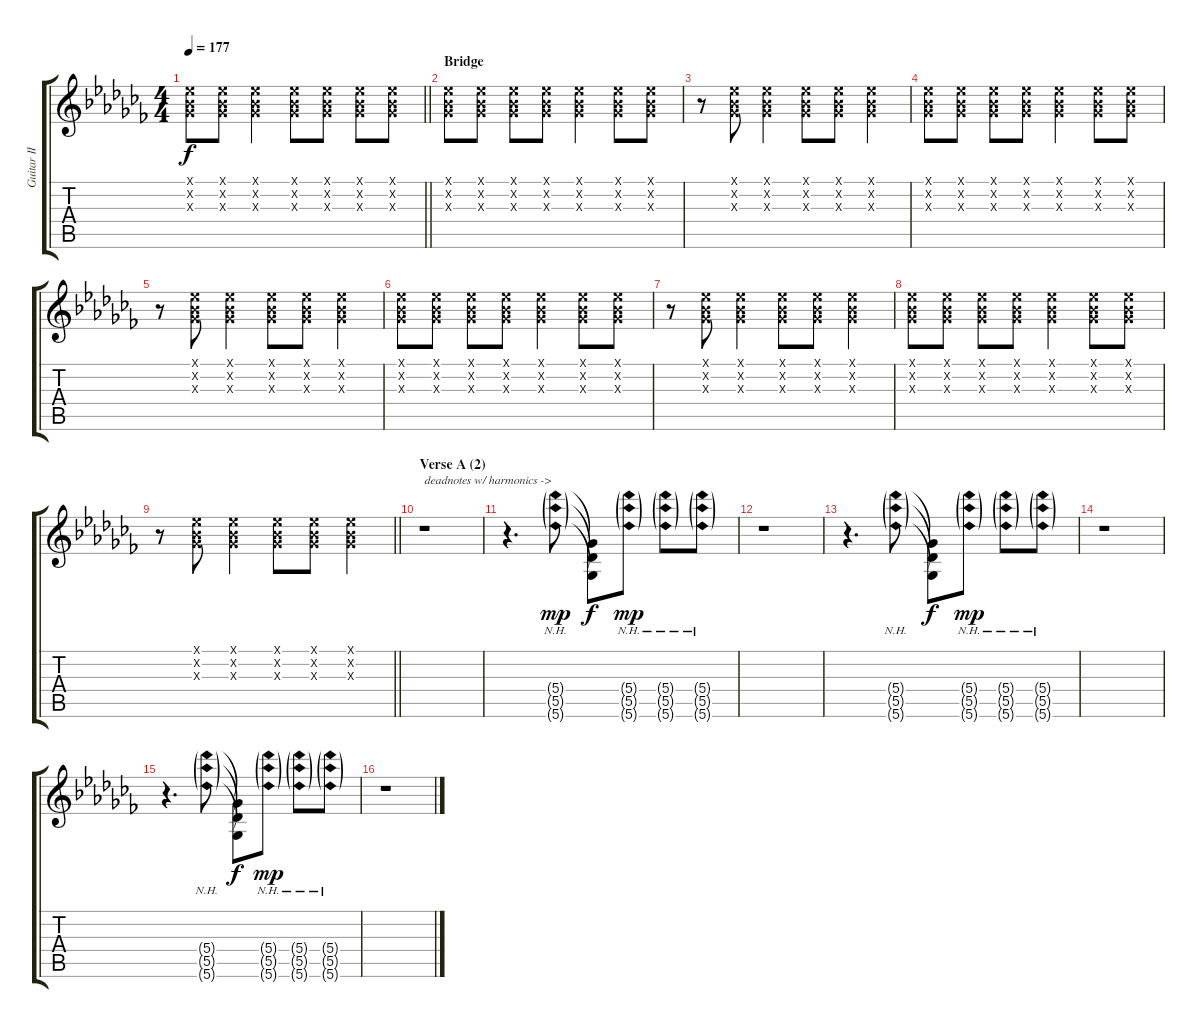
\track ("Guitar II" "Guitar II") {instrument distortionguitar}
\staff {score tabs}
\tuning (Eb4 Bb3 Gb3 Db3 Ab2 Db2) {hide}
\ts (4 4)
\tempo 177
\clef g2
\barLineRight lightlight
\ks abminor
(0.1{x} 0.2{x} 0.3{x}).8{dy f} (0.1{x} 0.2{x} 0.3{x}).8 (0.1{x} 0.2{x} 0.3{x}).4 (0.1{x} 0.2{x} 0.3{x}).8 (0.1{x} 0.2{x} 0.3{x}).8 (0.1{x} 0.2{x} 0.3{x}).8 (0.1{x} 0.2{x} 0.3{x}).8 |
\section ("" "Bridge")
(0.1{x} 0.2{x} 0.3{x}).8 (0.1{x} 0.2{x} 0.3{x}).8 (0.1{x} 0.2{x} 0.3{x}).8 (0.1{x} 0.2{x} 0.3{x}).8 (0.1{x} 0.2{x} 0.3{x}).4 (0.1{x} 0.2{x} 0.3{x}).8 (0.1{x} 0.2{x} 0.3{x}).8 |
r.8 (0.1{x} 0.2{x} 0.3{x}).8 (0.1{x} 0.2{x} 0.3{x}).4 (0.1{x} 0.2{x} 0.3{x}).8 (0.1{x} 0.2{x} 0.3{x}).8 (0.1{x} 0.2{x} 0.3{x}).4 |
(0.1{x} 0.2{x} 0.3{x}).8 (0.1{x} 0.2{x} 0.3{x}).8 (0.1{x} 0.2{x} 0.3{x}).8 (0.1{x} 0.2{x} 0.3{x}).8 (0.1{x} 0.2{x} 0.3{x}).4 (0.1{x} 0.2{x} 0.3{x}).8 (0.1{x} 0.2{x} 0.3{x}).8 |
r.8 (0.1{x} 0.2{x} 0.3{x}).8 (0.1{x} 0.2{x} 0.3{x}).4 (0.1{x} 0.2{x} 0.3{x}).8 (0.1{x} 0.2{x} 0.3{x}).8 (0.1{x} 0.2{x} 0.3{x}).4 |
(0.1{x} 0.2{x} 0.3{x}).8 (0.1{x} 0.2{x} 0.3{x}).8 (0.1{x} 0.2{x} 0.3{x}).8 (0.1{x} 0.2{x} 0.3{x}).8 (0.1{x} 0.2{x} 0.3{x}).4 (0.1{x} 0.2{x} 0.3{x}).8 (0.1{x} 0.2{x} 0.3{x}).8 |
r.8 (0.1{x} 0.2{x} 0.3{x}).8 (0.1{x} 0.2{x} 0.3{x}).4 (0.1{x} 0.2{x} 0.3{x}).8 (0.1{x} 0.2{x} 0.3{x}).8 (0.1{x} 0.2{x} 0.3{x}).4 |
(0.1{x} 0.2{x} 0.3{x}).8 (0.1{x} 0.2{x} 0.3{x}).8 (0.1{x} 0.2{x} 0.3{x}).8 (0.1{x} 0.2{x} 0.3{x}).8 (0.1{x} 0.2{x} 0.3{x}).4 (0.1{x} 0.2{x} 0.3{x}).8 (0.1{x} 0.2{x} 0.3{x}).8 |
\barLineRight lightlight
r.8 (0.1{x} 0.2{x} 0.3{x}).8 (0.1{x} 0.2{x} 0.3{x}).4 (0.1{x} 0.2{x} 0.3{x}).8 (0.1{x} 0.2{x} 0.3{x}).8 (0.1{x} 0.2{x} 0.3{x}).4 |
\section ("" "Verse A (2)")
r.1{txt "deadnotes w/ harmonics ->"} |
r.4{d} (5.4{nh g} 5.5{nh g} 5.6{nh g}).8{dy mp} (5.4{t} 5.5{t} 5.6{t}).8{dy f} (5.4{nh g} 5.5{nh g} 5.6{nh g}).8{dy mp} (5.4{nh g} 5.5{nh g} 5.6{nh g}).8 (5.4{nh g} 5.5{nh g} 5.6{nh g}).8 |
r.1 |
r.4{d} (5.4{nh g} 5.5{nh g} 5.6{nh g}).8 (5.4{t} 5.5{t} 5.6{t}).8{dy f} (5.4{nh g} 5.5{nh g} 5.6{nh g}).8{dy mp} (5.4{nh g} 5.5{nh g} 5.6{nh g}).8 (5.4{nh g} 5.5{nh g} 5.6{nh g}).8 |
r.1 |
r.4{d} (5.4{nh g} 5.5{nh g} 5.6{nh g}).8 (5.4{t} 5.5{t} 5.6{t}).8{dy f} (5.4{nh g} 5.5{nh g} 5.6{nh g}).8{dy mp} (5.4{nh g} 5.5{nh g} 5.6{nh g}).8 (5.4{nh g} 5.5{nh g} 5.6{nh g}).8 |
r.1
